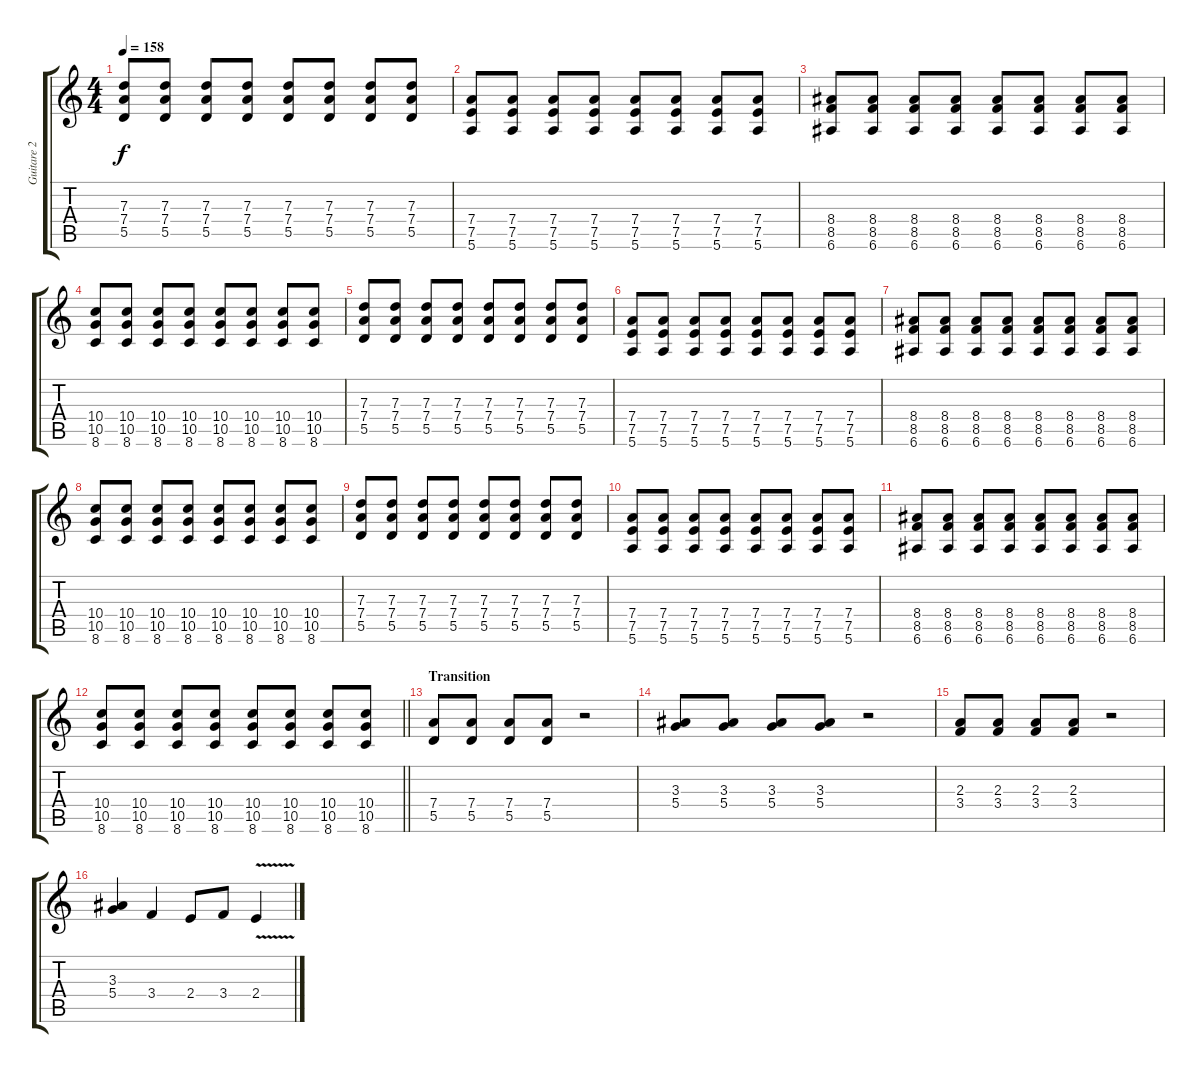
\track ("Guitare 2" "Guitare 2") {instrument overdrivenguitar}
\staff {score tabs}
\tuning (E4 B3 G3 D3 A2 E2) {hide}
\ts (4 4)
\tempo 158
\clef g2
\ks c
(7.3 7.4 5.5).8{dy f} (7.3 7.4 5.5).8 (7.3 7.4 5.5).8 (7.3 7.4 5.5).8 (7.3 7.4 5.5).8 (7.3 7.4 5.5).8 (7.3 7.4 5.5).8 (7.3 7.4 5.5).8 |
(7.4 7.5 5.6).8 (7.4 7.5 5.6).8 (7.4 7.5 5.6).8 (7.4 7.5 5.6).8 (7.4 7.5 5.6).8 (7.4 7.5 5.6).8 (7.4 7.5 5.6).8 (7.4 7.5 5.6).8 |
(8.4 8.5 6.6).8 (8.4 8.5 6.6).8 (8.4 8.5 6.6).8 (8.4 8.5 6.6).8 (8.4 8.5 6.6).8 (8.4 8.5 6.6).8 (8.4 8.5 6.6).8 (8.4 8.5 6.6).8 |
(10.4 10.5 8.6).8 (10.4 10.5 8.6).8 (10.4 10.5 8.6).8 (10.4 10.5 8.6).8 (10.4 10.5 8.6).8 (10.4 10.5 8.6).8 (10.4 10.5 8.6).8 (10.4 10.5 8.6).8 |
(7.3 7.4 5.5).8 (7.3 7.4 5.5).8 (7.3 7.4 5.5).8 (7.3 7.4 5.5).8 (7.3 7.4 5.5).8 (7.3 7.4 5.5).8 (7.3 7.4 5.5).8 (7.3 7.4 5.5).8 |
(7.4 7.5 5.6).8 (7.4 7.5 5.6).8 (7.4 7.5 5.6).8 (7.4 7.5 5.6).8 (7.4 7.5 5.6).8 (7.4 7.5 5.6).8 (7.4 7.5 5.6).8 (7.4 7.5 5.6).8 |
(8.4 8.5 6.6).8 (8.4 8.5 6.6).8 (8.4 8.5 6.6).8 (8.4 8.5 6.6).8 (8.4 8.5 6.6).8 (8.4 8.5 6.6).8 (8.4 8.5 6.6).8 (8.4 8.5 6.6).8 |
(10.4 10.5 8.6).8 (10.4 10.5 8.6).8 (10.4 10.5 8.6).8 (10.4 10.5 8.6).8 (10.4 10.5 8.6).8 (10.4 10.5 8.6).8 (10.4 10.5 8.6).8 (10.4 10.5 8.6).8 |
(7.3 7.4 5.5).8 (7.3 7.4 5.5).8 (7.3 7.4 5.5).8 (7.3 7.4 5.5).8 (7.3 7.4 5.5).8 (7.3 7.4 5.5).8 (7.3 7.4 5.5).8 (7.3 7.4 5.5).8 |
(7.4 7.5 5.6).8 (7.4 7.5 5.6).8 (7.4 7.5 5.6).8 (7.4 7.5 5.6).8 (7.4 7.5 5.6).8 (7.4 7.5 5.6).8 (7.4 7.5 5.6).8 (7.4 7.5 5.6).8 |
(8.4 8.5 6.6).8 (8.4 8.5 6.6).8 (8.4 8.5 6.6).8 (8.4 8.5 6.6).8 (8.4 8.5 6.6).8 (8.4 8.5 6.6).8 (8.4 8.5 6.6).8 (8.4 8.5 6.6).8 |
\barLineRight lightlight
(10.4 10.5 8.6).8 (10.4 10.5 8.6).8 (10.4 10.5 8.6).8 (10.4 10.5 8.6).8 (10.4 10.5 8.6).8 (10.4 10.5 8.6).8 (10.4 10.5 8.6).8 (10.4 10.5 8.6).8 |
\section ("" "Transition")
(7.4 5.5).8{volume 13} (7.4 5.5).8 (7.4 5.5).8 (7.4 5.5).8 r.2 |
(3.3 5.4).8 (3.3 5.4).8 (3.3 5.4).8 (3.3 5.4).8 r.2 |
(2.3 3.4).8 (2.3 3.4).8 (2.3 3.4).8 (2.3 3.4).8 r.2 |
(3.3 5.4).4 3.4.4 2.4.8 3.4.8 2.4{v}.4
